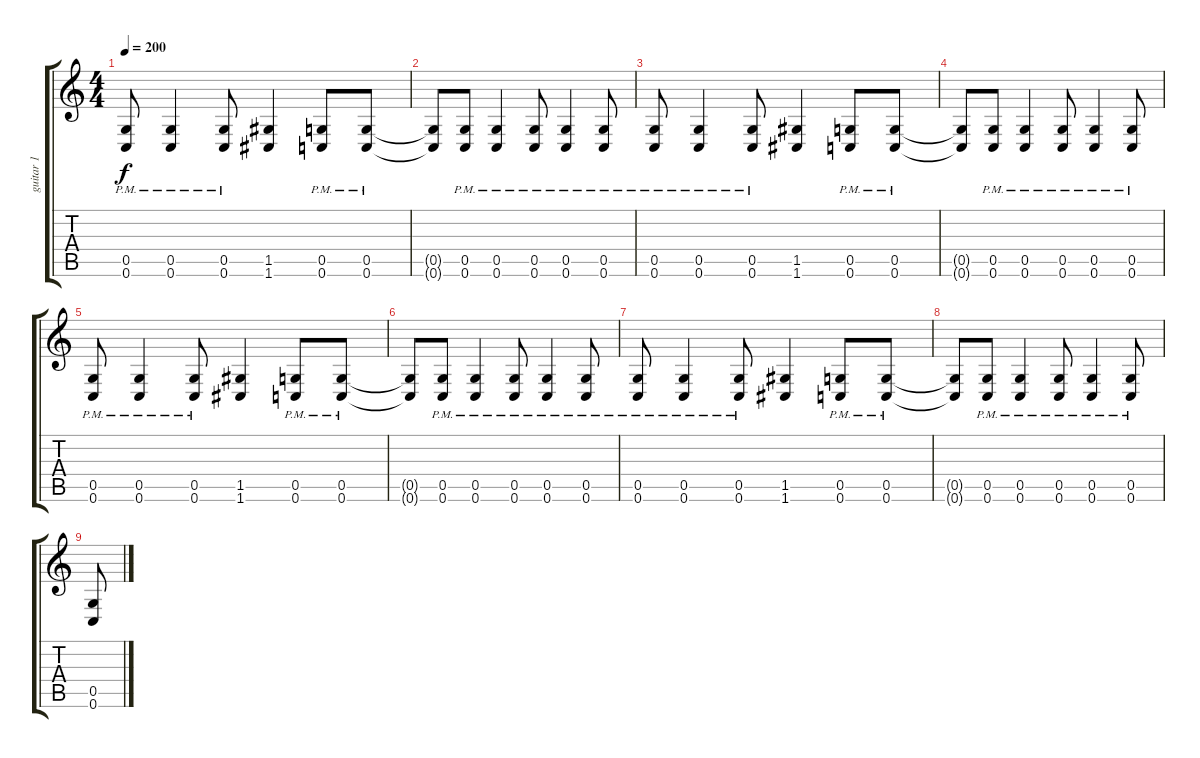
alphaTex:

\track ("guitar 1" "guitar 1") {instrument distortionguitar}
\staff {score tabs}
\tuning (D4 A3 F3 C3 G2 C2) {hide}
\ts (4 4)
\tempo 200
\clef g2
\ks c
(0.5{pm} 0.6{pm}).8{dy f} (0.5{pm} 0.6{pm}).4 (0.5{pm} 0.6{pm}).8 (1.5 1.6).4 (0.5{pm} 0.6{pm}).8 (0.5{pm} 0.6{pm}).8 |
(0.5{t} 0.6{t}).8 (0.5{pm} 0.6{pm}).8 (0.5{pm} 0.6{pm}).4 (0.5{pm} 0.6{pm}).8 (0.5{pm} 0.6{pm}).4 (0.5{pm} 0.6{pm}).8 |
(0.5{pm} 0.6{pm}).8 (0.5{pm} 0.6{pm}).4 (0.5{pm} 0.6{pm}).8 (1.5 1.6).4 (0.5{pm} 0.6{pm}).8 (0.5{pm} 0.6{pm}).8 |
(0.5{t} 0.6{t}).8 (0.5{pm} 0.6{pm}).8 (0.5{pm} 0.6{pm}).4 (0.5{pm} 0.6{pm}).8 (0.5{pm} 0.6{pm}).4 (0.5{pm} 0.6{pm}).8 |
(0.5{pm} 0.6{pm}).8 (0.5{pm} 0.6{pm}).4 (0.5{pm} 0.6{pm}).8 (1.5 1.6).4 (0.5{pm} 0.6{pm}).8 (0.5{pm} 0.6{pm}).8 |
(0.5{t} 0.6{t}).8 (0.5{pm} 0.6{pm}).8 (0.5{pm} 0.6{pm}).4 (0.5{pm} 0.6{pm}).8 (0.5{pm} 0.6{pm}).4 (0.5{pm} 0.6{pm}).8 |
(0.5{pm} 0.6{pm}).8 (0.5{pm} 0.6{pm}).4 (0.5{pm} 0.6{pm}).8 (1.5 1.6).4 (0.5{pm} 0.6{pm}).8 (0.5{pm} 0.6{pm}).8 |
(0.5{t} 0.6{t}).8 (0.5{pm} 0.6{pm}).8 (0.5{pm} 0.6{pm}).4 (0.5{pm} 0.6{pm}).8 (0.5{pm} 0.6{pm}).4 (0.5{pm} 0.6{pm}).8 |
(0.5 0.6).8
